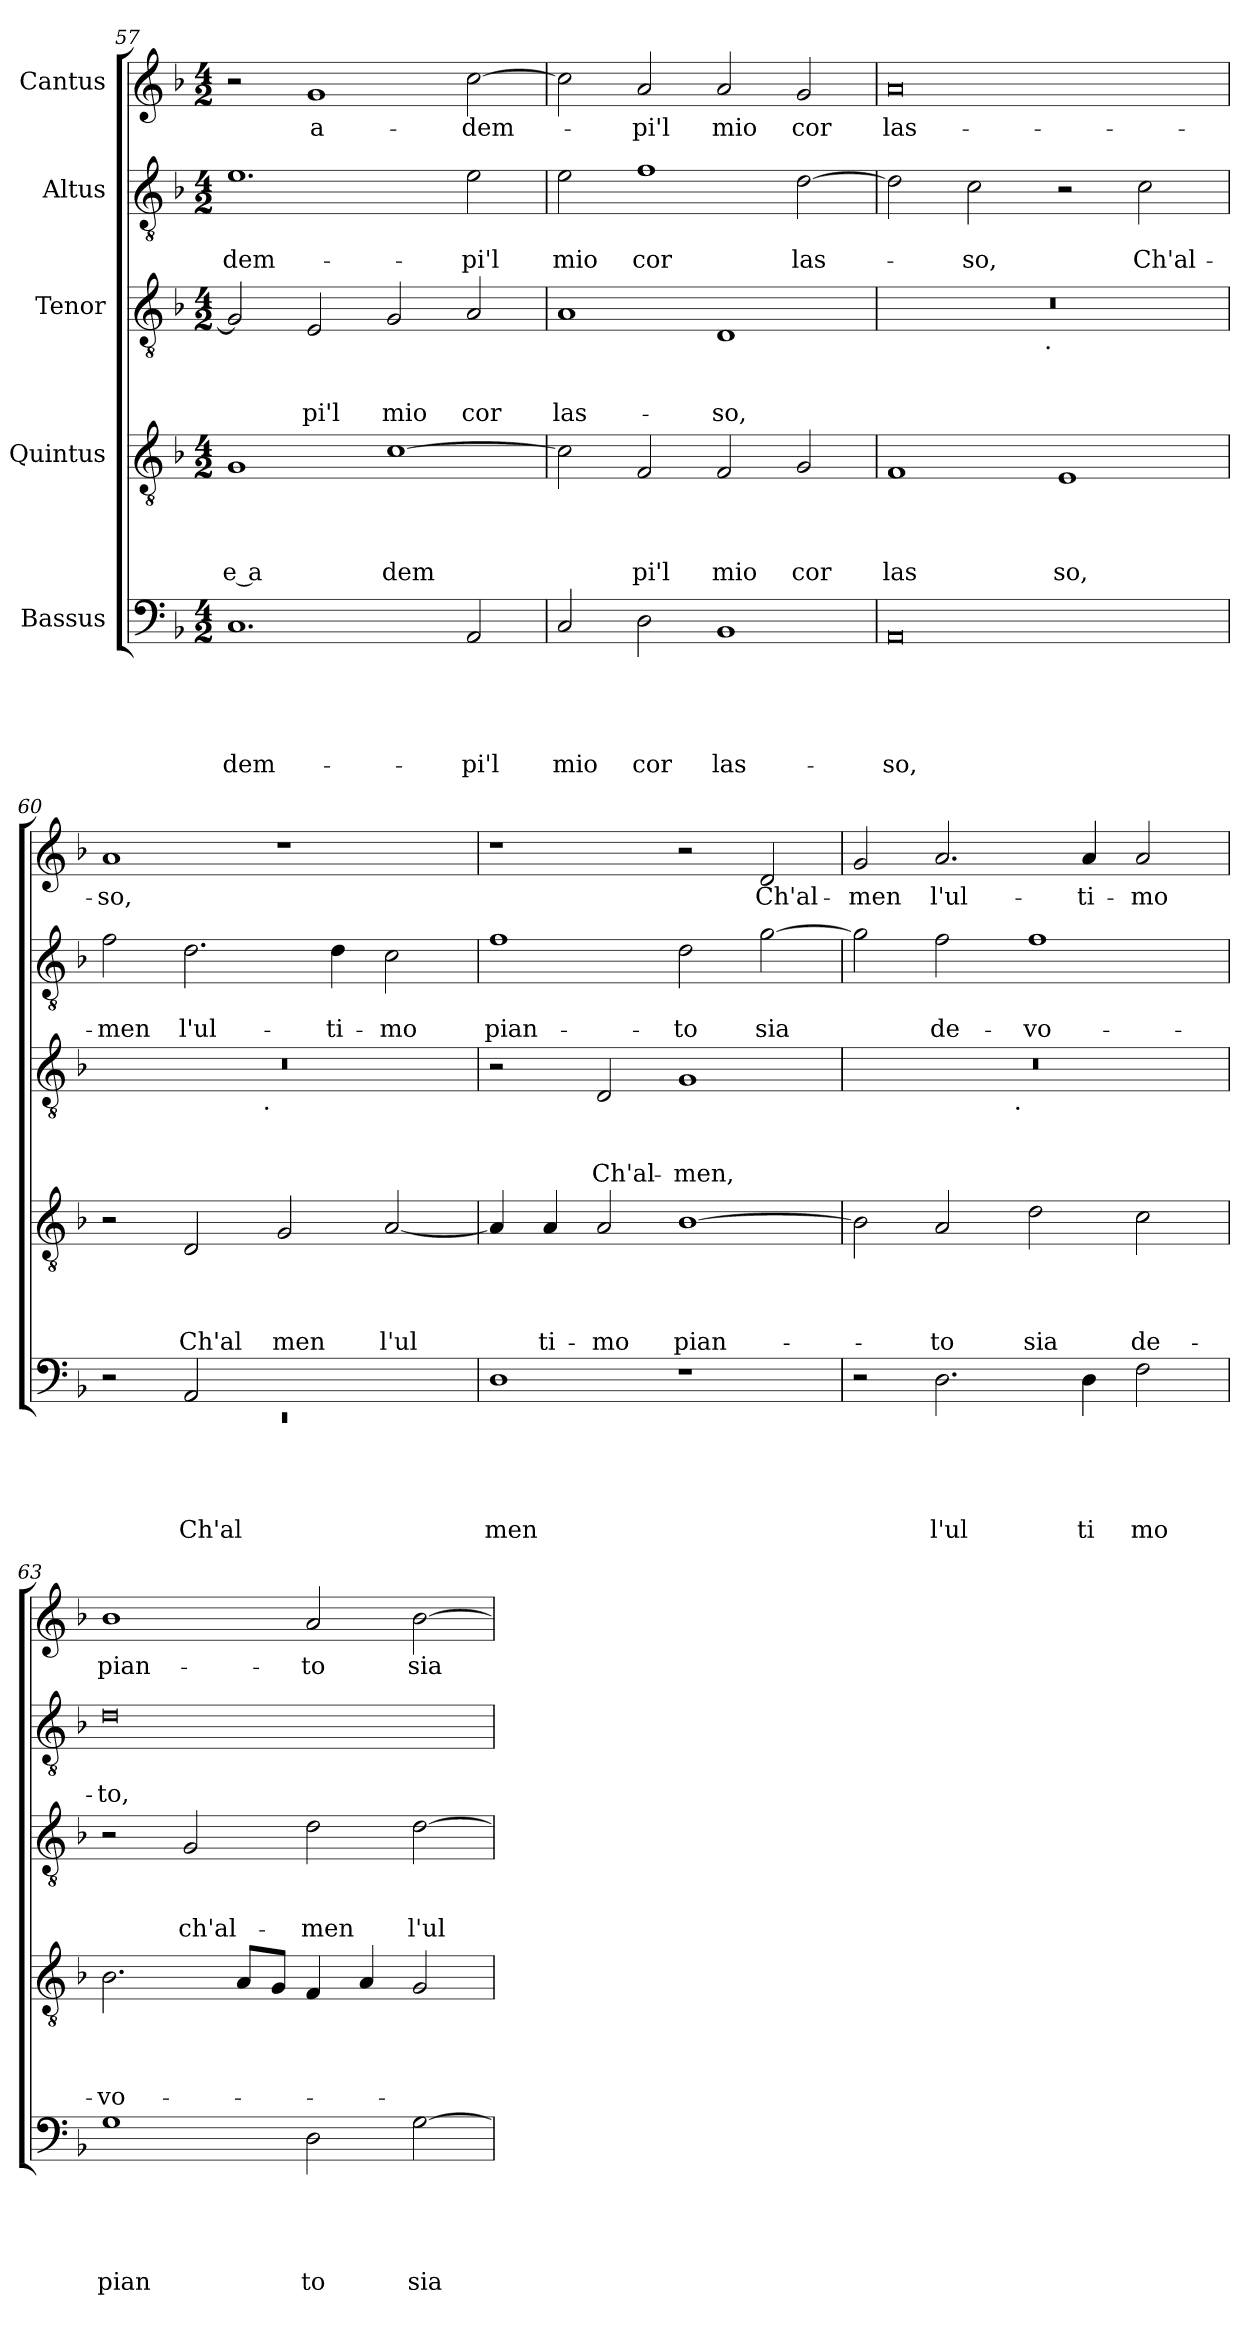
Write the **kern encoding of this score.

**kern	**text	**text	**text	**text	**text	**kern	**text	**text	**text	**text	**kern	**text	**text	**text	**kern	**text	**text	**kern	**text
*part5	*part5	*part5	*part5	*part5	*part5	*part4	*part4	*part4	*part4	*part4	*part3	*part3	*part3	*part3	*part2	*part2	*part2	*part1	*part1
*staff5	*staff5	*staff5	*staff5	*staff5	*staff5	*staff4	*staff4	*staff4	*staff4	*staff4	*staff3	*staff3	*staff3	*staff3	*staff2	*staff2	*staff2	*staff1	*staff1
*I"Bassus	*	*	*	*	*	*I"Quintus	*	*	*	*	*I"Tenor	*	*	*	*I"Altus	*	*	*I"Cantus	*
*clefF4	*	*	*	*	*	*clefGv2	*	*	*	*	*clefGv2	*	*	*	*clefGv2	*	*	*clefG2	*
*ITrd-3c-5	*	*	*	*	*	*ITrd-3c-5	*	*	*	*	*	*	*	*	*ITrd-3c-5	*	*	*ITrd-3c-5	*
*k[b-e-]	*	*	*	*	*	*k[b-e-]	*	*	*	*	*k[b-]	*	*	*	*k[b-e-]	*	*	*k[b-e-]	*
*B-:	*	*	*	*	*	*B-:	*	*	*	*	*F:	*	*	*	*B-:	*	*	*B-:	*
*M4/2	*	*	*	*	*	*M4/2	*	*	*	*	*M4/2	*	*	*	*M4/2	*	*	*M4/2	*
=57	=57	=57	=57	=57	=57	=57	=57	=57	=57	=57	=57	=57	=57	=57	=57	=57	=57	=57	=57
!	!	!	!	!	!LO:LY:b	!	!	!	!	!LO:LY:b:rj	!	!	!	!	!	!	!LO:LY:b	!	!
1.F	.	.	.	.	-dem-	1c	.	.	.	e a	2G/]	.	.	.	1.a	.	-dem-	2r	.
!	!	!	!	!	!	!	!	!	!	!	!	!	!	!LO:LY:b	!	!	!	!	!LO:LY:b
.	.	.	.	.	.	.	.	.	.	.	2E/	.	.	-pi'l	.	.	.	1cc	a-
!	!	!	!	!	!	!	!	!	!	!LO:LY:b	!	!	!	!LO:LY:b	!	!	!	!	!
.	.	.	.	.	.	[>1f	.	.	.	dem	2G/	.	.	mio	.	.	.	.	.
!	!	!	!	!	!LO:LY:b	!	!	!	!	!	!	!	!	!LO:LY:b	!	!	!LO:LY:b	!	!LO:LY:b
2D/	.	.	.	.	-pi'l	.	.	.	.	.	2A/	.	.	cor	2a\	.	-pi'l	[>2ff\	-dem-
=58	=58	=58	=58	=58	=58	=58	=58	=58	=58	=58	=58	=58	=58	=58	=58	=58	=58	=58	=58
!	!	!	!	!	!LO:LY:b	!	!	!	!	!	!	!	!	!LO:LY:b	!	!	!LO:LY:b	!	!
2F/	.	.	.	.	mio	2f\]	.	.	.	.	1A	.	.	las-	2a\	.	mio	2ff\]	.
!	!	!	!	!	!LO:LY:b	!	!	!	!	!LO:LY:b	!	!	!	!	!	!	!LO:LY:b	!	!LO:LY:b
2G\	.	.	.	.	cor	2B-/	.	.	.	pi'l	.	.	.	.	1b-	.	cor	2dd/	-pi'l
!	!	!	!	!	!LO:LY:b	!	!	!	!	!LO:LY:b	!	!	!	!LO:LY:b	!	!	!	!	!LO:LY:b
1E-	.	.	.	.	las-	2B-/	.	.	.	mio	1D	.	.	-so,	.	.	.	2dd/	mio
!	!	!	!	!	!	!	!	!	!	!LO:LY:b	!	!	!	!	!	!	!LO:LY:b	!	!LO:LY:b
.	.	.	.	.	.	2c/	.	.	.	cor	.	.	.	.	[>2g\	.	las-	2cc/	cor
=59	=59	=59	=59	=59	=59	=59	=59	=59	=59	=59	=59	=59	=59	=59	=59	=59	=59	=59	=59
!	!	!	!	!	!LO:LY:b	!	!	!	!	!LO:LY:b	!	!	!	!	!	!	!	!	!LO:LY:b
*	*	*	*	*	*	*	*	*	*	*	*^	*	*	*	*	*	*	*	*
0D	.	.	.	.	-so,	1B-	.	.	.	las	0r	2ryy	.	.	.	2g\]	.	.	0dd	las-
!	!	!	!	!	!	!	!	!	!	!	!	!	!	!	!	!	!	!LO:LY:b	!	!
.	.	.	.	.	.	.	.	.	.	.	.	4...ryy	.	.	.	2f\	.	-so,	.	.
!	!	!	!	!	!	!	!	!	!	!	!	!LO:TX:b:t=.	!	!	!	!	!	!	!	!
.	.	.	.	.	.	.	.	.	.	.	.	1ryy	.	.	.	.	.	.	.	.
!	!	!	!	!	!	!	!	!	!	!LO:LY:b	!	!	!	!	!	!	!	!	!	!
.	.	.	.	.	.	1A	.	.	.	so,	.	.	.	.	.	2r	.	.	.	.
!	!	!	!	!	!	!	!	!	!	!	!	!	!	!	!	!	!	!LO:LY:b	!	!
.	.	.	.	.	.	.	.	.	.	.	.	.	.	.	.	2f\	.	Ch'al-	.	.
.	.	.	.	.	.	.	.	.	.	.	.	32ryy	.	.	.	.	.	.	.	.
=60	=60	=60	=60	=60	=60	=60	=60	=60	=60	=60	=60	=60	=60	=60	=60	=60	=60	=60	=60	=60
*^	*	*	*	*	*	*	*	*	*	*	*	*	*	*	*	*	*	*	*	*
!	!LO:N:vis=1	!	!	!	!	!	!	!	!	!	!	!	!	!	!	!	!	!	!LO:LY:b	!	!LO:LY:b
*	*^	*	*	*	*	*	*	*	*	*	*	*	*	*	*	*	*	*	*	*	*
0ryy	0rEE	2r	.	.	.	.	.	2r	.	.	.	.	0r	2ryy	.	.	.	2b-\	.	-men	1dd	-so,
!	!	!	!	!	!	!	!LO:LY:b	!	!	!	!	!LO:LY:b	!	!	!	!	!	!	!	!LO:LY:b	!	!
.	.	2D/	.	.	.	.	Ch'al-	2G/	.	.	.	Ch'al	.	4...ryy	.	.	.	2.g\	.	l'ul-	.	.
!	!	!	!	!	!	!	!	!	!	!	!	!	!	!LO:TX:b:t=.	!	!	!	!	!	!	!	!
.	.	.	.	.	.	.	.	.	.	.	.	.	.	1ryy	.	.	.	.	.	.	.	.
!	!	!	!	!	!	!	!	!	!	!	!	!LO:LY:b	!	!	!	!	!	!	!	!	!	!
.	.	1ryy	.	.	.	.	.	2c/	.	.	.	men	.	.	.	.	.	.	.	.	1r	.
!	!	!	!	!	!	!	!	!	!	!	!	!	!	!	!	!	!	!	!	!LO:LY:b	!	!
.	.	.	.	.	.	.	.	.	.	.	.	.	.	.	.	.	.	4g\	.	-ti-	.	.
!	!	!	!	!	!	!	!	!	!	!	!	!LO:LY:b	!	!	!	!	!	!	!	!LO:LY:b	!	!
.	.	.	.	.	.	.	.	[>2d/	.	.	.	l'ul	.	.	.	.	.	2f\	.	-mo	.	.
.	.	.	.	.	.	.	.	.	.	.	.	.	.	32ryy	.	.	.	.	.	.	.	.
!!LO:PB:g=z
=61	=61	=61	=61	=61	=61	=61	=61	=61	=61	=61	=61	=61	=61	=61	=61	=61	=61	=61	=61	=61	=61	=61
!	!	!	!	!	!	!	!LO:LY:b	!	!	!	!	!	!	!	!	!	!	!	!	!LO:LY:b	!	!
*v	*v	*v	*	*	*	*	*	*	*	*	*	*	*v	*v	*	*	*	*	*	*	*	*
1G	.	.	.	.	-men	4d/]	.	.	.	.	2r	.	.	.	1b-	.	pian-	1r	.
!	!	!	!	!	!	!	!	!	!	!LO:LY:b	!	!	!	!	!	!	!	!	!
.	.	.	.	.	.	4d/	.	.	.	ti-	.	.	.	.	.	.	.	.	.
!	!	!	!	!	!	!	!	!	!	!LO:LY:b	!	!	!	!LO:LY:b	!	!	!	!	!
.	.	.	.	.	.	2d/	.	.	.	-mo	2D/	.	.	Ch'al-	.	.	.	.	.
!	!	!	!	!	!	!	!	!	!	!LO:LY:b	!	!	!	!LO:LY:b	!	!	!LO:LY:b	!	!
1r	.	.	.	.	.	[>1e-	.	.	.	pian-	1G	.	.	-men,	2g\	.	-to	2r	.
!	!	!	!	!	!	!	!	!	!	!	!	!	!	!	!	!	!LO:LY:b	!	!LO:LY:b
.	.	.	.	.	.	.	.	.	.	.	.	.	.	.	[>2cc\	.	sia	2g/	Ch'al-
=62	=62	=62	=62	=62	=62	=62	=62	=62	=62	=62	=62	=62	=62	=62	=62	=62	=62	=62	=62
!	!	!	!	!	!	!	!	!	!	!	!	!	!	!	!	!	!	!	!LO:LY:b
*	*	*	*	*	*	*	*	*	*	*	*^	*	*	*	*	*	*	*	*
2r	.	.	.	.	.	2e-\]	.	.	.	.	0r	2ryy	.	.	.	2cc\]	.	.	2cc/	-men
!	!	!	!	!	!LO:LY:b	!	!	!	!	!LO:LY:b	!	!	!	!	!	!	!	!LO:LY:b	!	!LO:LY:b
2.G\	.	.	.	.	l'ul	2d/	.	.	.	-to	.	4...ryy	.	.	.	2b-\	.	de-	2.dd/	l'ul-
!	!	!	!	!	!	!	!	!	!	!	!	!LO:TX:b:t=.	!	!	!	!	!	!	!	!
.	.	.	.	.	.	.	.	.	.	.	.	1ryy	.	.	.	.	.	.	.	.
!	!	!	!	!	!	!	!	!	!	!LO:LY:b	!	!	!	!	!	!	!	!LO:LY:b	!	!
.	.	.	.	.	.	2g\	.	.	.	sia	.	.	.	.	.	1b-	.	-vo-	.	.
!	!	!	!	!	!LO:LY:b	!	!	!	!	!	!	!	!	!	!	!	!	!	!	!LO:LY:b
4G\	.	.	.	.	ti	.	.	.	.	.	.	.	.	.	.	.	.	.	4dd/	-ti-
!	!	!	!	!	!LO:LY:b	!	!	!	!	!LO:LY:b	!	!	!	!	!	!	!	!	!	!LO:LY:b
2B-\	.	.	.	.	mo	2f\	.	.	.	de-	.	.	.	.	.	.	.	.	2dd/	-mo
.	.	.	.	.	.	.	.	.	.	.	.	32ryy	.	.	.	.	.	.	.	.
=63	=63	=63	=63	=63	=63	=63	=63	=63	=63	=63	=63	=63	=63	=63	=63	=63	=63	=63	=63	=63
!	!	!	!	!	!LO:LY:b	!	!	!	!	!LO:LY:b	!	!	!	!	!	!	!	!LO:LY:b	!	!LO:LY:b
*	*	*	*	*	*	*	*	*	*	*	*v	*v	*	*	*	*	*	*	*	*
1c	.	.	.	.	pian	2.e-\	.	.	.	-vo-	2r	.	.	.	0g	.	-to,	1ee-	pian-
!	!	!	!	!	!	!	!	!	!	!	!	!	!	!LO:LY:b	!	!	!	!	!
.	.	.	.	.	.	.	.	.	.	.	2G/	.	.	ch'al-	.	.	.	.	.
.	.	.	.	.	.	8d/L	.	.	.	.	.	.	.	.	.	.	.	.	.
.	.	.	.	.	.	8c/J	.	.	.	.	.	.	.	.	.	.	.	.	.
!	!	!	!	!	!LO:LY:b	!	!	!	!	!	!	!	!	!LO:LY:b	!	!	!	!	!LO:LY:b
2G\	.	.	.	.	to	4B-/	.	.	.	.	2d\	.	.	-men	.	.	.	2dd/	-to
.	.	.	.	.	.	4d/	.	.	.	.	.	.	.	.	.	.	.	.	.
!	!	!	!	!	!LO:LY:b	!	!	!	!	!	!	!	!	!LO:LY:b	!	!	!	!	!LO:LY:b
[>2c\	.	.	.	.	sia	2c/	.	.	.	.	[>2d\	.	.	l'ul-	.	.	.	[>2ee-\	sia
=	=	=	=	=	=	=	=	=	=	=	=	=	=	=	=	=	=	=	=
*-	*-	*-	*-	*-	*-	*-	*-	*-	*-	*-	*-	*-	*-	*-	*-	*-	*-	*-	*-
